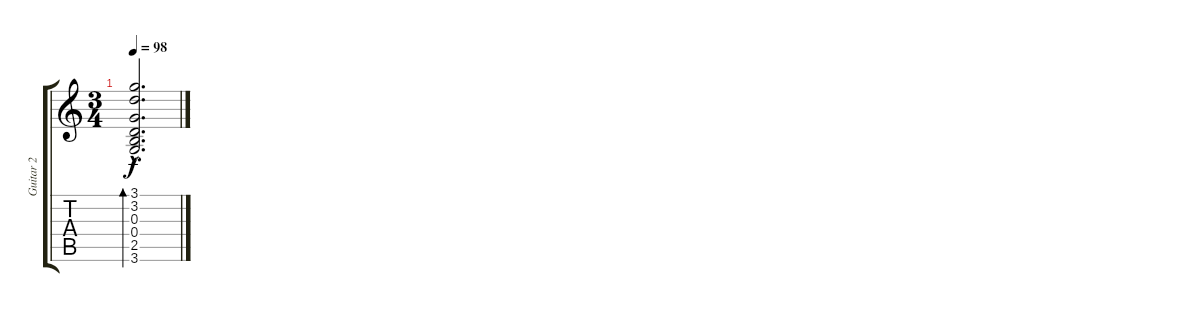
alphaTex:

\track ("Guitar 2" "Guitar 2") {instrument electricguitarclean}
\staff {score tabs}
\tuning (E4 B3 G3 D3 A2 E2) {hide}
\ts (3 4)
\tempo 98
\clef g2
\ks c
(3.1{hac} 3.2{hac} 0.3{hac} 0.4{hac} 2.5{hac} 3.6{hac}).2{d bd 60 dy f}
